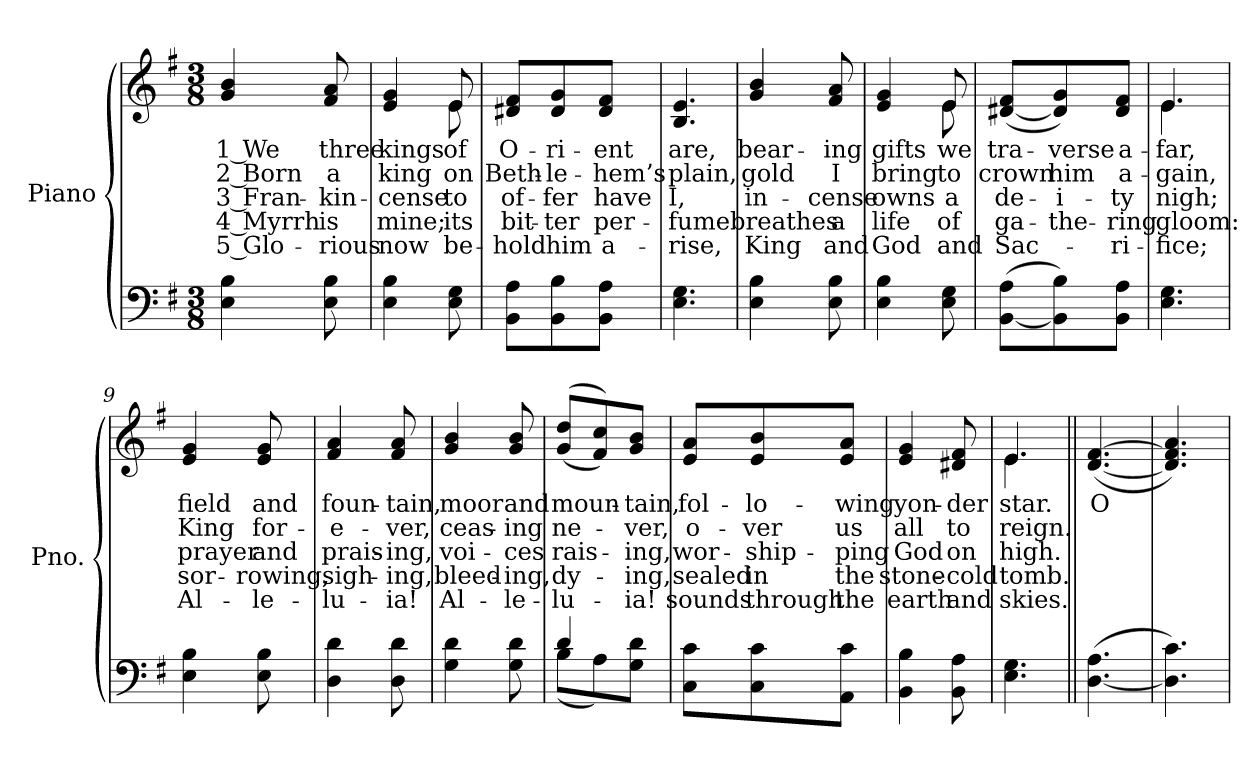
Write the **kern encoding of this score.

**kern	**kern	**text	**text	**text	**text	**text
*part2	*part1	*part1	*part1	*part1	*part1	*part1
*staff2	*staff1	*staff1	*staff1	*staff1	*staff1	*staff1
*I"Piano	*I"Piano	*	*	*	*	*
*I'Pno.	*I'Pno.	*	*	*	*	*
!!LO:PB:g=z
*clefF4	*clefG2	*	*	*	*	*
*k[f#]	*k[f#]	*	*	*	*	*
*G:	*G:	*	*	*	*	*
*M3/8	*M3/8	*	*	*	*	*
=1	=1	=1	=1	=1	=1	=1
!	!	!LO:LY:b:color=#000000	!LO:LY:b:color=#000000	!LO:LY:b:color=#000000	!LO:LY:b:color=#000000	!LO:LY:b:color=#000000
4Ei\ 4Bi	4gi/ 4bi	1 We	2 Born	-3 Fran-	-4 Myrrh	5 Glo-
!	!	!LO:LY:b:color=#000000	!LO:LY:b:color=#000000	!LO:LY:b:color=#000000	!LO:LY:b:color=#000000	!LO:LY:b:color=#000000
8Ei\ 8Bi	8f#i/ 8ai	three	a	kin-	-is	rious
=2	=2	=2	=2	=2	=2	=2
!	!	!LO:LY:b:color=#000000	!LO:LY:b:color=#000000	!LO:LY:b:color=#000000	!LO:LY:b:color=#000000	!LO:LY:b:color=#000000
*	*^	*	*	*	*	*
4Ei\ 4Bi	4ei/ 4gi	8ryy	kings	king	cense	mine;	now
.	.	8ryy	.	.	.	.	.
!	!	!	!LO:LY:b:color=#000000	!LO:LY:b:color=#000000	!LO:LY:b:color=#000000	!LO:LY:b:color=#000000	!LO:LY:b:color=#000000
8Ei\ 8Gi	8ei/	8ei\	of	on	to	its	be-
*	*v	*v	*	*	*	*	*
=3	=3	=3	=3	=3	=3	=3
*	*^	*	*	*	*	*
!	!	!	!LO:LY:b:color=#000000	!LO:LY:b:color=#000000	!LO:LY:b:color=#000000	!LO:LY:b:color=#000000	!LO:LY:b:color=#000000
*	*v	*v	*	*	*	*	*
8BBi\ 8Ai\L	8d#Xi/ 8f#i/L	O-	Beth-	-of-	-bit-	-hold
!	!	!LO:LY:b:color=#000000	!LO:LY:b:color=#000000	!LO:LY:b:color=#000000	!LO:LY:b:color=#000000	!LO:LY:b:color=#000000
8BBi\ 8Bi\	8d#i/ 8gi/	-ri-	-le-	fer	ter	him
!	!	!LO:LY:b:color=#000000	!LO:LY:b:color=#000000	!LO:LY:b:color=#000000	!LO:LY:b:color=#000000	!LO:LY:b:color=#000000
8BBi\ 8Ai\J	8d#i/ 8f#i/J	-ent	-hem’s	have	per-	-a-
=4	=4	=4	=4	=4	=4	=4
!	!	!LO:LY:b:color=#000000	!LO:LY:b:color=#000000	!LO:LY:b:color=#000000	!LO:LY:b:color=#000000	!LO:LY:b:color=#000000
4.Ei\ 4.Gi	4.Bi/ 4.ei	are,	plain,	-I,	fume	rise,
=5	=5	=5	=5	=5	=5	=5
!	!	!LO:LY:b:color=#000000	!LO:LY:b:color=#000000	!LO:LY:b:color=#000000	!LO:LY:b:color=#000000	!LO:LY:b:color=#000000
4Ei\ 4Bi	4gi/ 4bi	bear-	gold	in-	-breathes	King
!	!	!LO:LY:b:color=#000000	!LO:LY:b:color=#000000	!LO:LY:b:color=#000000	!LO:LY:b:color=#000000	!LO:LY:b:color=#000000
8Ei\ 8Bi	8f#i/ 8ai	-ing	I	cense	a	and
=6	=6	=6	=6	=6	=6	=6
!	!	!LO:LY:b:color=#000000	!LO:LY:b:color=#000000	!LO:LY:b:color=#000000	!LO:LY:b:color=#000000	!LO:LY:b:color=#000000
*	*^	*	*	*	*	*
4Ei\ 4Bi	4ei/ 4gi	8ryy	gifts	bring	owns	life	God
.	.	8ryy	.	.	.	.	.
!	!	!	!LO:LY:b:color=#000000	!LO:LY:b:color=#000000	!LO:LY:b:color=#000000	!LO:LY:b:color=#000000	!LO:LY:b:color=#000000
8Ei\ 8Gi	8ei/	8ei\	we	to	a	of	and
*	*v	*v	*	*	*	*	*
!!LO:LB:g=z
=7	=7	=7	=7	=7	=7	=7
*	*^	*	*	*	*	*
!	!	!	!LO:LY:b:color=#000000	!LO:LY:b:color=#000000	!LO:LY:b:color=#000000	!LO:LY:b:color=#000000	!LO:LY:b:color=#000000
*	*v	*v	*	*	*	*	*
([8BBi\ 8Ai\L	([8d#Xi/ 8f#i/L	tra-	crown	de-	-ga-	-Sac-
!	!	!LO:LY:b:color=#000000	!LO:LY:b:color=#000000	!LO:LY:b:color=#000000	!LO:LY:b:color=#000000	!
8BBi]\ 8Bi\)	8d#i]/ 8gi/)	-verse	him	-i-	-the-	.
!	!	!LO:LY:b:color=#000000	!LO:LY:b:color=#000000	!LO:LY:b:color=#000000	!LO:LY:b:color=#000000	!LO:LY:b:color=#000000
8BBi\ 8Ai\J	8d#i/ 8f#i/J	a-	a-	-ty	ring	ri-
=8	=8	=8	=8	=8	=8	=8
!	!	!LO:LY:b:color=#000000	!LO:LY:b:color=#000000	!LO:LY:b:color=#000000	!LO:LY:b:color=#000000	!LO:LY:b:color=#000000
*	*^	*	*	*	*	*
4.Ei\ 4.Gi	4.ei/	4.ei\	-far,	-gain,	-nigh;	gloom:	fice;
*	*v	*v	*	*	*	*	*
=9	=9	=9	=9	=9	=9	=9
*	*^	*	*	*	*	*
!	!	!	!LO:LY:b:color=#000000	!LO:LY:b:color=#000000	!LO:LY:b:color=#000000	!LO:LY:b:color=#000000	!LO:LY:b:color=#000000
*	*v	*v	*	*	*	*	*
4Ei\ 4Bi	4ei/ 4gi	field	King	prayer	sor-	-Al-
!	!	!LO:LY:b:color=#000000	!LO:LY:b:color=#000000	!LO:LY:b:color=#000000	!LO:LY:b:color=#000000	!LO:LY:b:color=#000000
8Ei\ 8Bi	8ei/ 8gi	and	for-	-and	rowing,	le-
=10	=10	=10	=10	=10	=10	=10
!	!	!LO:LY:b:color=#000000	!LO:LY:b:color=#000000	!LO:LY:b:color=#000000	!LO:LY:b:color=#000000	!LO:LY:b:color=#000000
4Di\ 4di	4f#i/ 4ai	foun-	-e-	-prais-	-sigh-	-lu-
!	!	!LO:LY:b:color=#000000	!LO:LY:b:color=#000000	!LO:LY:b:color=#000000	!LO:LY:b:color=#000000	!LO:LY:b:color=#000000
8Di\ 8di	8f#i/ 8ai	-tain,	-ver,	-ing,	ing,	ia!
=11	=11	=11	=11	=11	=11	=11
!	!	!LO:LY:b:color=#000000	!LO:LY:b:color=#000000	!LO:LY:b:color=#000000	!LO:LY:b:color=#000000	!LO:LY:b:color=#000000
4Gi\ 4di	4gi/ 4bi	moor	ceas-	voi-	-bleed-	-Al-
!	!	!LO:LY:b:color=#000000	!LO:LY:b:color=#000000	!LO:LY:b:color=#000000	!LO:LY:b:color=#000000	!LO:LY:b:color=#000000
8Gi\ 8di	8gi/ 8bi	and	-ing	-ces	ing,	le-
=12	=12	=12	=12	=12	=12	=12
*^	*	*	*	*	*	*
!	!	!	!LO:LY:b:color=#000000	!LO:LY:b:color=#000000	!LO:LY:b:color=#000000	!LO:LY:b:color=#000000	!LO:LY:b:color=#000000
4di/	(8Bi\L	((8gi/ 8ddi/L	moun-	ne-	-rais-	-dy-	-lu-
.	8Ai\)	8f#i/ 8cci/))	.	.	.	.	.
!	!	!	!LO:LY:b:color=#000000	!LO:LY:b:color=#000000	!LO:LY:b:color=#000000	!LO:LY:b:color=#000000	!LO:LY:b:color=#000000
8ryy	8Gi\ 8di\J	8gi/ 8bi/J	-tain,	-ver,	-ing,	ing,	ia!
*v	*v	*	*	*	*	*	*
!!LO:LB:g=z
=13	=13	=13	=13	=13	=13	=13
*^	*	*	*	*	*	*
!	!	!	!LO:LY:b:color=#000000	!LO:LY:b:color=#000000	!LO:LY:b:color=#000000	!LO:LY:b:color=#000000	!LO:LY:b:color=#000000
*v	*v	*	*	*	*	*	*
8Ci\ 8ci\L	8ei/ 8ai/L	fol-	o-	wor-	-sealed	sounds
!	!	!LO:LY:b:color=#000000	!LO:LY:b:color=#000000	!LO:LY:b:color=#000000	!LO:LY:b:color=#000000	!LO:LY:b:color=#000000
8Ci\ 8ci\	8ei/ 8bi/	-lo-	-ver	ship-	-in	through
!	!	!LO:LY:b:color=#000000	!LO:LY:b:color=#000000	!LO:LY:b:color=#000000	!LO:LY:b:color=#000000	!LO:LY:b:color=#000000
8AAi\ 8ci\J	8ei/ 8ai/J	-wing	us	ping	the	the
=14	=14	=14	=14	=14	=14	=14
!	!	!LO:LY:b:color=#000000	!LO:LY:b:color=#000000	!LO:LY:b:color=#000000	!LO:LY:b:color=#000000	!LO:LY:b:color=#000000
4BBi\ 4Bi	4ei/ 4gi	yon-	all	God	stone-	-earth
!	!	!LO:LY:b:color=#000000	!LO:LY:b:color=#000000	!LO:LY:b:color=#000000	!LO:LY:b:color=#000000	!LO:LY:b:color=#000000
8BBi\ 8Ai	8d#Xi/ 8f#i	-der	to	on	cold	and
=15	=15	=15	=15	=15	=15	=15
!	!	!LO:LY:b:color=#000000	!LO:LY:b:color=#000000	!LO:LY:b:color=#000000	!LO:LY:b:color=#000000	!LO:LY:b:color=#000000
*	*^	*	*	*	*	*
4.Ei\ 4.Gi	4.ei/	4.ei\	star.	reign.	high.	tomb.	skies.
*	*v	*v	*	*	*	*	*
=16||	=16||	=16||	=16||	=16||	=16||	=16||
*	*^	*	*	*	*	*
!	!LO:TX:a:i:t=Refrain	!	!	!	!	!	!
!	!	!	!LO:LY:b:color=#000000	!	!	!	!
*	*v	*v	*	*	*	*	*
([4.Di\ 4.Ai	([4.di/ [4.f#i	O	.	.	.	.
=17	=17	=17	=17	=17	=17	=17
4.Di\] 4.ci)	4.di/] 4.f#i] 4.ai)	.	.	.	.	.
=	=	=	=	=	=	=
*-	*-	*-	*-	*-	*-	*-
